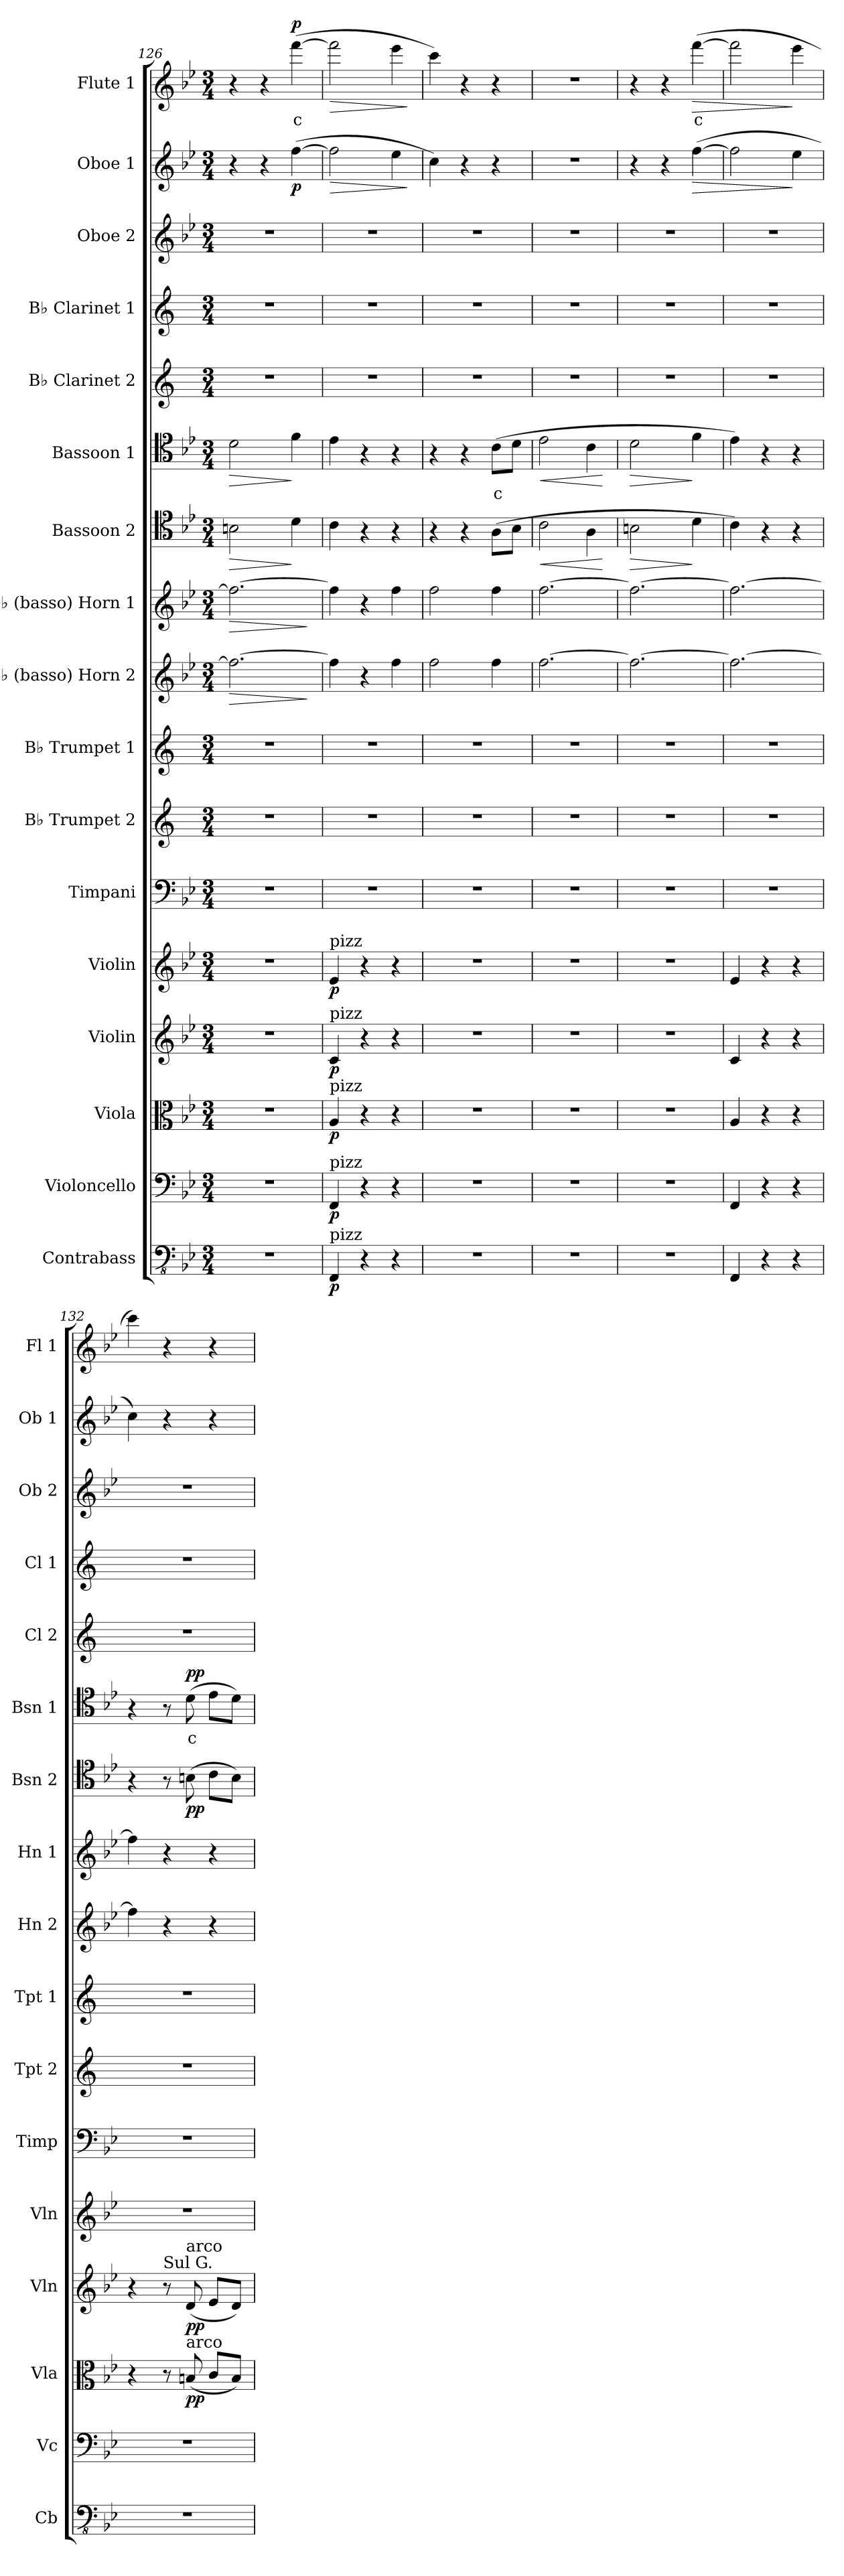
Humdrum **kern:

**kern	**dynam	**kern	**dynam	**kern	**dynam	**kern	**dynam	**kern	**dynam	**kern	**kern	**kern	**kern	**dynam	**kern	**dynam	**kern	**dynam	**kern	**text	**dynam	**kern	**kern	**kern	**kern	**dynam	**kern	**text	**dynam
*part17	*part17	*part16	*part16	*part15	*part15	*part14	*part14	*part13	*part13	*part12	*part11	*part10	*part9	*part9	*part8	*part8	*part7	*part7	*part6	*part6	*part6	*part5	*part4	*part3	*part2	*part2	*part1	*part1	*part1
*staff17	*staff17	*staff16	*staff16	*staff15	*staff15	*staff14	*staff14	*staff13	*staff13	*staff12	*staff11	*staff10	*staff9	*staff9	*staff8	*staff8	*staff7	*staff7	*staff6	*staff6	*staff6	*staff5	*staff4	*staff3	*staff2	*staff2	*staff1	*staff1	*staff1
*I"Contrabass	*	*I"Violoncello	*	*I"Viola	*	*I"Violin	*	*I"Violin	*	*I"Timpani	*I"B♭ Trumpet 2	*I"B♭ Trumpet 1	*I"B♭ (basso) Horn 2	*	*I"B♭ (basso) Horn 1	*	*I"Bassoon 2	*	*I"Bassoon 1	*	*	*I"B♭ Clarinet 2	*I"B♭ Clarinet 1	*I"Oboe 2	*I"Oboe 1	*	*I"Flute 1	*	*
*I'Cb	*	*I'Vc	*	*I'Vla	*	*I'Vln	*	*I'Vln	*	*I'Timp	*I'Tpt 2	*I'Tpt 1	*I'Hn 2	*	*I'Hn 1	*	*I'Bsn 2	*	*I'Bsn 1	*	*	*I'Cl 2	*I'Cl 1	*I'Ob 2	*I'Ob 1	*	*I'Fl 1	*	*
*clefFv4	*	*clefF4	*	*clefC3	*	*clefG2	*	*clefG2	*	*clefF4	*clefG2	*clefG2	*clefG2	*	*clefG2	*	*clefC4	*	*clefC4	*	*	*clefG2	*clefG2	*clefG2	*clefG2	*	*clefG2	*	*
*	*	*	*	*	*	*	*	*	*	*	*ITrd1c2	*ITrd1c2	*ITrd8c14	*	*ITrd8c14	*	*	*	*	*	*	*ITrd1c2	*ITrd1c2	*	*	*	*	*	*
*k[b-e-]	*	*k[b-e-]	*	*k[b-e-]	*	*k[b-e-]	*	*k[b-e-]	*	*k[b-e-]	*k[b-e-]	*k[b-e-]	*k[b-e-]	*	*k[b-e-]	*	*k[b-e-]	*	*k[b-e-]	*	*	*k[b-e-]	*k[b-e-]	*k[b-e-]	*k[b-e-]	*	*k[b-e-]	*	*
*M3/4	*	*M3/4	*	*M3/4	*	*M3/4	*	*M3/4	*	*M3/4	*M3/4	*M3/4	*M3/4	*	*M3/4	*	*M3/4	*	*M3/4	*	*	*M3/4	*M3/4	*M3/4	*M3/4	*	*M3/4	*	*
=126	=126	=126	=126	=126	=126	=126	=126	=126	=126	=126	=126	=126	=126	=126	=126	=126	=126	=126	=126	=126	=126	=126	=126	=126	=126	=126	=126	=126	=126
!	!	!	!	!	!	!	!	!	!	!	!	!	!	!LO:HP:b	!	!LO:HP:b	!	!LO:HP:b	!	!	!LO:HP:b	!	!	!	!	!	!	!	!
2.r	.	2.r	.	2.r	.	2.r	.	2.r	.	2.r	2.r	2.r	2.f\_	>	2.f\_	>	2Bn\	>	2d\	.	>	2.r	2.r	2.r	4r	.	4r	.	.
.	.	.	.	.	.	.	.	.	.	.	.	.	.	.	.	.	.	.	.	.	.	.	.	.	4r	.	4r	.	.
!	!	!	!	!	!	!	!	!	!	!	!	!	!	!	!	!	!	!	!	!	!	!	!	!	!	!LO:DY:b	!	!LO:LY:b:color=#FF0000	!LO:DY:b
.	.	.	.	.	.	.	.	.	.	.	.	.	.	.	.	.	4d\	]	4f\	.	]	.	.	.	(>[4ff\	p	(>[4fff\	c	p
.	.	.	.	.	.	.	.	.	.	.	.	.	.	]	.	]	.	.	.	.	.	.	.	.	.	.	.	.	.
!!LO:PB:g=z
=127	=127	=127	=127	=127	=127	=127	=127	=127	=127	=127	=127	=127	=127	=127	=127	=127	=127	=127	=127	=127	=127	=127	=127	=127	=127	=127	=127	=127	=127
!	!	!	!	!	!	!	!	!LO:TX:a:t=pizz	!	!	!	!	!	!	!	!	!	!	!	!	!	!	!	!	!	!	!	!	!
!	!	!	!	!	!	!LO:TX:a:t=pizz	!	!	!	!	!	!	!	!	!	!	!	!	!	!	!	!	!	!	!	!	!	!	!
!	!	!	!	!LO:TX:a:t=pizz	!	!	!	!	!	!	!	!	!	!	!	!	!	!	!	!	!	!	!	!	!	!	!	!	!
!	!	!LO:TX:a:t=pizz	!	!	!	!	!	!	!	!	!	!	!	!	!	!	!	!	!	!	!	!	!	!	!	!	!	!	!
!LO:TX:a:t=pizz	!	!	!	!	!	!	!	!	!	!	!	!	!	!	!	!	!	!	!	!	!	!	!	!	!	!	!	!	!
!	!LO:DY:b	!	!LO:DY:b	!	!LO:DY:b	!	!LO:DY:b	!	!LO:DY:b	!	!	!	!	!	!	!	!	!	!	!	!	!	!	!	!	!LO:HP:b	!	!	!LO:HP:b
4FFF/	p	4FF/	p	4A/	p	4c/	p	4e-/	p	2.r	2.r	2.r	4f\]	.	4f\]	.	4c\	.	4e-\	.	.	2.r	2.r	2.r	2ff\]	>	2fff\]	.	>
4r	.	4r	.	4r	.	4r	.	4r	.	.	.	.	4r	.	4r	.	4r	.	4r	.	.	.	.	.	.	.	.	.	.
4r	.	4r	.	4r	.	4r	.	4r	.	.	.	.	4f\	.	4f\	.	4r	.	4r	.	.	.	.	.	4ee-\	.	4eee-\	.	.
.	.	.	.	.	.	.	.	.	.	.	.	.	.	.	.	.	.	.	.	.	.	.	.	.	.	]	.	.	]
=128	=128	=128	=128	=128	=128	=128	=128	=128	=128	=128	=128	=128	=128	=128	=128	=128	=128	=128	=128	=128	=128	=128	=128	=128	=128	=128	=128	=128	=128
2.r	.	2.r	.	2.r	.	2.r	.	2.r	.	2.r	2.r	2.r	2f\	.	2f\	.	4r	.	4r	.	.	2.r	2.r	2.r	4cc\)	.	4ccc\)	.	.
.	.	.	.	.	.	.	.	.	.	.	.	.	.	.	.	.	4r	.	4r	.	.	.	.	.	4r	.	4r	.	.
!	!	!	!	!	!	!	!	!	!	!	!	!	!	!	!	!	!	!	!	!LO:LY:b:color=#FF0000	!	!	!	!	!	!	!	!	!
.	.	.	.	.	.	.	.	.	.	.	.	.	4f\	.	4f\	.	(>8A\L	.	(>8c\L	c	.	.	.	.	4r	.	4r	.	.
.	.	.	.	.	.	.	.	.	.	.	.	.	.	.	.	.	8B-\J	.	8d\J	.	.	.	.	.	.	.	.	.	.
=129	=129	=129	=129	=129	=129	=129	=129	=129	=129	=129	=129	=129	=129	=129	=129	=129	=129	=129	=129	=129	=129	=129	=129	=129	=129	=129	=129	=129	=129
!	!	!	!	!	!	!	!	!	!	!	!	!	!	!	!	!	!	!LO:HP:b	!	!	!LO:HP:b	!	!	!	!	!	!	!	!
2.r	.	2.r	.	2.r	.	2.r	.	2.r	.	2.r	2.r	2.r	[2.f\	.	[2.f\	.	2c\	<	2e-\	.	<	2.r	2.r	2.r	2.r	.	2.r	.	.
.	.	.	.	.	.	.	.	.	.	.	.	.	.	.	.	.	4A\	.	4c\	.	.	.	.	.	.	.	.	.	.
.	.	.	.	.	.	.	.	.	.	.	.	.	.	.	.	.	.	[	.	.	[	.	.	.	.	.	.	.	.
=130	=130	=130	=130	=130	=130	=130	=130	=130	=130	=130	=130	=130	=130	=130	=130	=130	=130	=130	=130	=130	=130	=130	=130	=130	=130	=130	=130	=130	=130
!	!	!	!	!	!	!	!	!	!	!	!	!	!	!	!	!	!	!LO:HP:b	!	!	!LO:HP:b	!	!	!	!	!	!	!	!
2.r	.	2.r	.	2.r	.	2.r	.	2.r	.	2.r	2.r	2.r	2.f\_	.	2.f\_	.	2Bn\	>	2d\	.	>	2.r	2.r	2.r	4r	.	4r	.	.
.	.	.	.	.	.	.	.	.	.	.	.	.	.	.	.	.	.	.	.	.	.	.	.	.	4r	.	4r	.	.
!	!	!	!	!	!	!	!	!	!	!	!	!	!	!	!	!	!	!	!	!	!	!	!	!	!	!LO:HP:b	!	!LO:LY:b:color=#FF0000	!LO:HP:b
.	.	.	.	.	.	.	.	.	.	.	.	.	.	.	.	.	4d\	]	4f\	.	]	.	.	.	(>[4ff\	>	(>[4fff\	c	>
=131	=131	=131	=131	=131	=131	=131	=131	=131	=131	=131	=131	=131	=131	=131	=131	=131	=131	=131	=131	=131	=131	=131	=131	=131	=131	=131	=131	=131	=131
4FFF/	.	4FF/	.	4A/	.	4c/	.	4e-/	.	2.r	2.r	2.r	2.f\_	.	2.f\_	.	4c\)	.	4e-\)	.	.	2.r	2.r	2.r	2ff\]	.	2fff\]	.	.
4r	.	4r	.	4r	.	4r	.	4r	.	.	.	.	.	.	.	.	4r	.	4r	.	.	.	.	.	.	.	.	.	.
4r	.	4r	.	4r	.	4r	.	4r	.	.	.	.	.	.	.	.	4r	.	4r	.	.	.	.	.	4ee-\	]	4eee-\	.	]
=132	=132	=132	=132	=132	=132	=132	=132	=132	=132	=132	=132	=132	=132	=132	=132	=132	=132	=132	=132	=132	=132	=132	=132	=132	=132	=132	=132	=132	=132
2.r	.	2.r	.	4r	.	4r	.	2.r	.	2.r	2.r	2.r	4f\]	.	4f\]	.	4r	.	4r	.	.	2.r	2.r	2.r	4cc\)	.	4ccc\)	.	.
!	!	!	!	!	!	!LO:TX:a:t=Sul G.	!	!	!	!	!	!	!	!	!	!	!	!	!	!	!	!	!	!	!	!	!	!	!
.	.	.	.	8r	.	8r	.	.	.	.	.	.	4r	.	4r	.	8r	.	8r	.	.	.	.	.	4r	.	4r	.	.
!	!	!	!	!	!	!LO:TX:a:t=arco	!	!	!	!	!	!	!	!	!	!	!	!	!	!	!	!	!	!	!	!	!	!	!
!	!	!	!	!LO:TX:a:t=arco	!	!	!	!	!	!	!	!	!	!	!	!	!	!	!	!	!	!	!	!	!	!	!	!	!
!	!	!	!	!	!LO:DY:b	!	!LO:DY:b	!	!	!	!	!	!	!	!	!	!	!LO:DY:b	!	!LO:LY:b:color=#FF0000	!LO:DY:b	!	!	!	!	!	!	!	!
.	.	.	.	(<8Bn/	pp	(<8d/	pp	.	.	.	.	.	.	.	.	.	(>8Bn\	pp	(>8d\	c	pp	.	.	.	.	.	.	.	.
.	.	.	.	8c/L	.	8e-/L	.	.	.	.	.	.	4r	.	4r	.	8c\L	.	8e-\L	.	.	.	.	.	4r	.	4r	.	.
.	.	.	.	8B/J)	.	8d/J)	.	.	.	.	.	.	.	.	.	.	8B\J)	.	8d\J)	.	.	.	.	.	.	.	.	.	.
=	=	=	=	=	=	=	=	=	=	=	=	=	=	=	=	=	=	=	=	=	=	=	=	=	=	=	=	=	=
*-	*-	*-	*-	*-	*-	*-	*-	*-	*-	*-	*-	*-	*-	*-	*-	*-	*-	*-	*-	*-	*-	*-	*-	*-	*-	*-	*-	*-	*-
